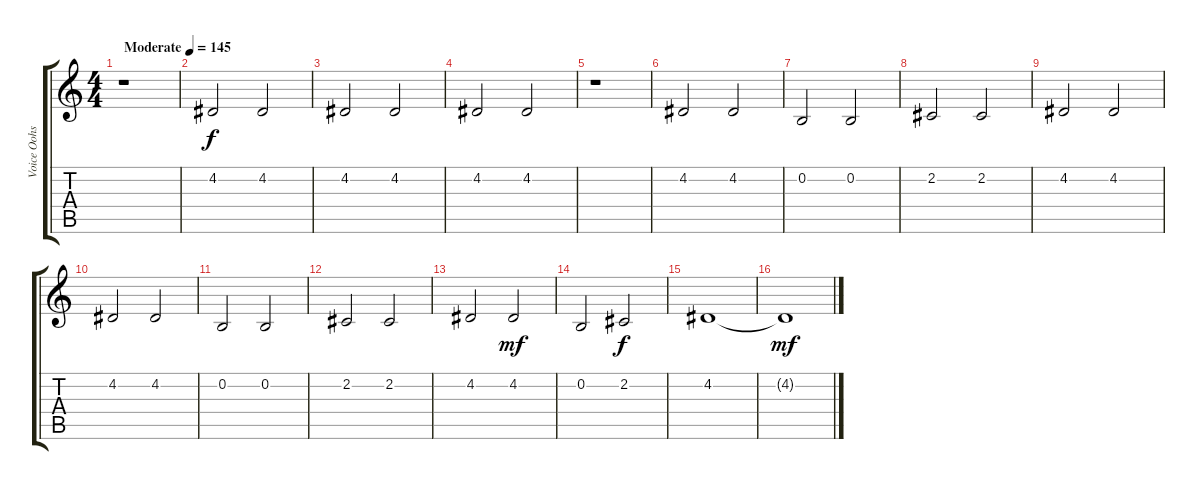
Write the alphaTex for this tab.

\track ("Voice Oohs" "Voice Oohs") {instrument voiceoohs}
\staff {score tabs}
\tuning (E4 B3 G3 D3 A2 E2) {hide}
\ts (4 4)
\tempo (145 "Moderate")
\clef g2
\ks c
r.1{dy f instrument voiceoohs} |
4.2.2 4.2.2 |
4.2.2{txt ""} 4.2.2 |
4.2.2 4.2.2 |
r.1 |
4.2.2 4.2.2 |
0.2.2 0.2.2 |
2.2.2 2.2.2 |
4.2.2 4.2.2 |
4.2.2 4.2.2 |
0.2.2 0.2.2 |
2.2.2 2.2.2 |
4.2.2 4.2.2{dy mf} |
0.2.2 2.2.2{dy f} |
4.2.1 |
4.2{t}.1{dy mf}
